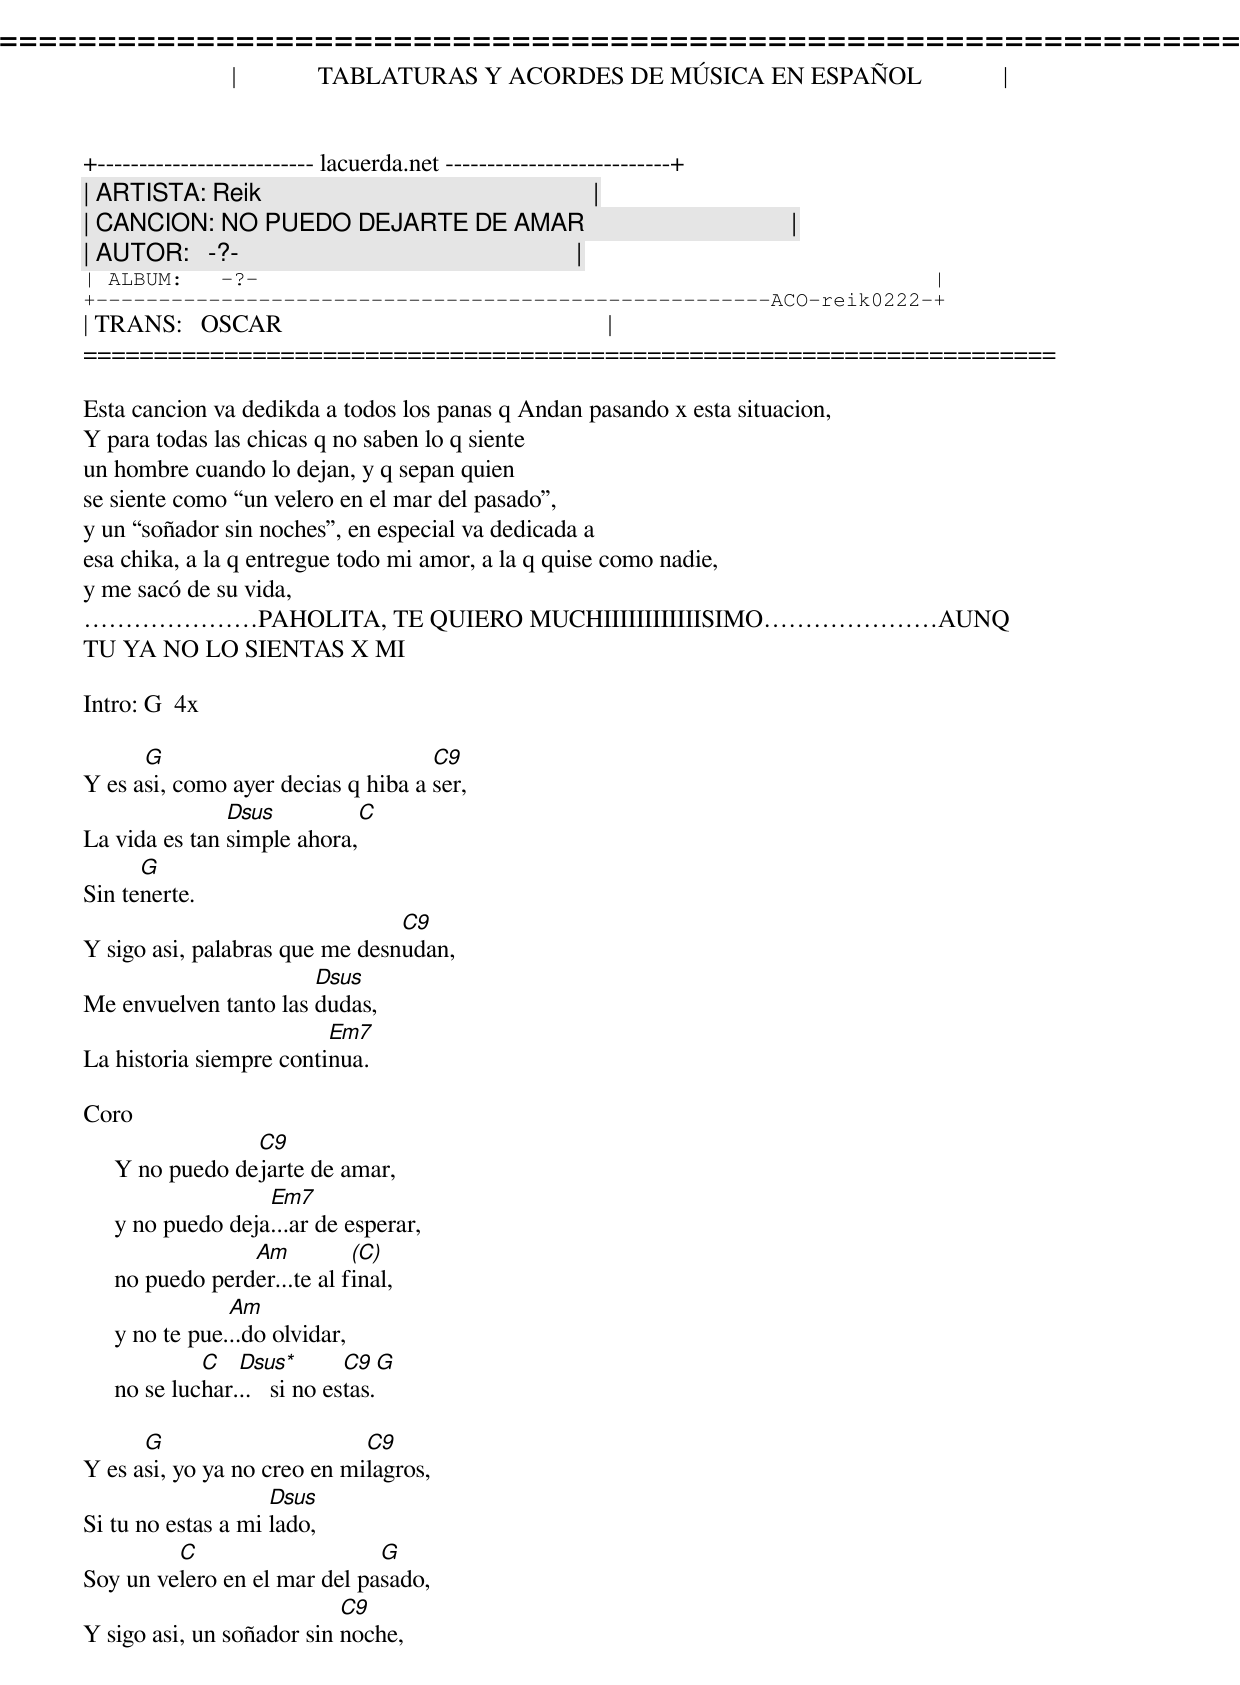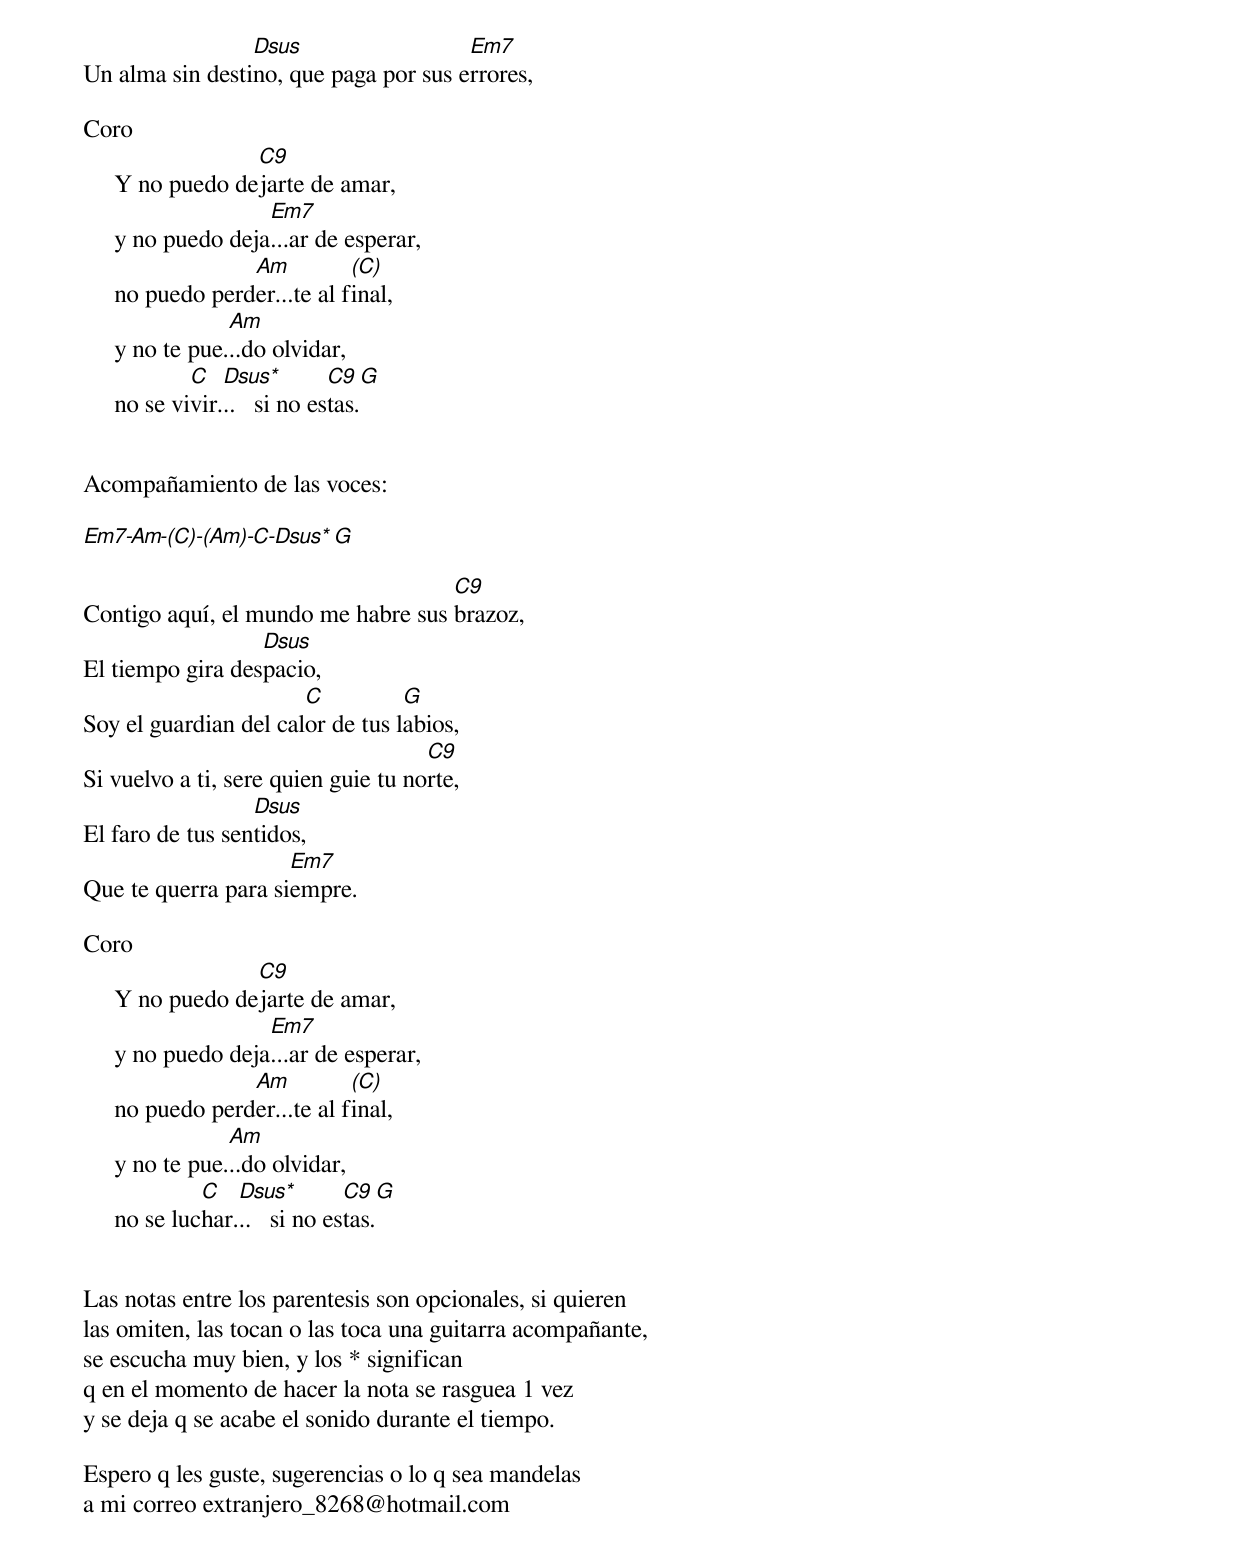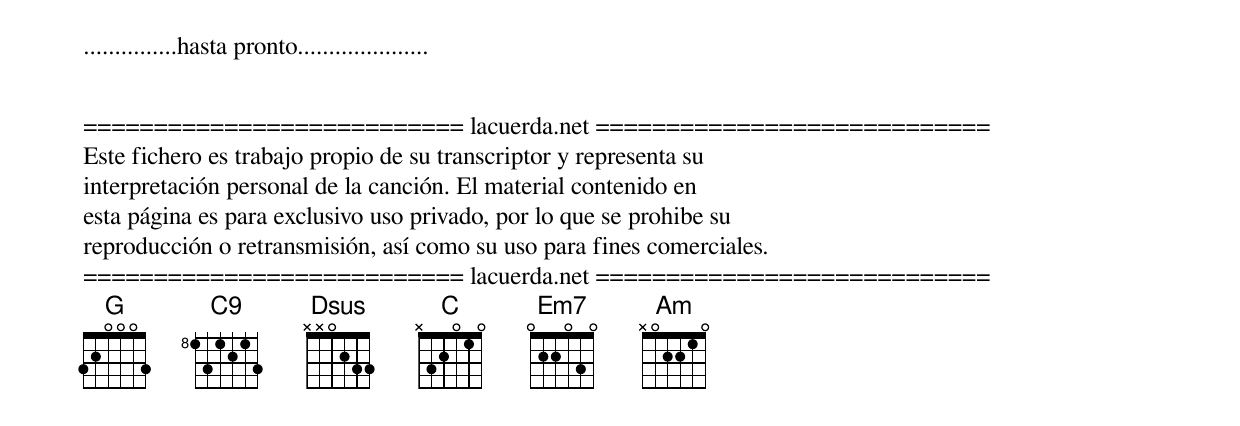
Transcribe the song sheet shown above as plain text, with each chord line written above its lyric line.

=====================================================================
|             TABLATURAS Y ACORDES DE MÚSICA EN ESPAÑOL             |
+-------------------------- lacuerda.net ---------------------------+
| ARTISTA: Reik                                                     |
| CANCION: NO PUEDO DEJARTE DE AMAR                                 |
| AUTOR:   -?-                                                      |
| ALBUM:   -?-                                                      |
+------------------------------------------------------ACO-reik0222-+
| TRANS:   OSCAR                                                    |
=====================================================================

Esta cancion va dedikda a todos los panas q Andan pasando x esta situacion,
Y para todas las chicas q no saben lo q siente
un hombre cuando lo dejan, y q sepan quien
se siente como un velero en el mar del pasado,
y un soñador sin noches, en especial va dedicada a
esa chika, a la q entregue todo mi amor, a la q quise como nadie,
y me sacó de su vida,
PAHOLITA, TE QUIERO MUCHIIIIIIIIIIIISIMOAUNQ
TU YA NO LO SIENTAS X MI

Intro: G  4x

      G                             C9
Y es asi, como ayer decias q hiba a ser,
               Dsus           C
La vida es tan simple ahora,
      G
Sin tenerte.
                                C9
Y sigo asi, palabras que me desnudan,
                       Dsus
Me envuelven tanto las dudas,
                         Em7
La historia siempre continua.

Coro
                  C9
     Y no puedo dejarte de amar,
                    Em7
     y no puedo deja...ar de esperar,
                  Am          (C)
     no puedo perder...te al final,
                 Am
     y no te pue...do olvidar,
              C   Dsus*        C9        G
     no se luchar...   si no estas.

      G                      C9
Y es asi, yo ya no creo en milagros,
                    Dsus
Si tu no estas a mi lado,
         C                    G
Soy un velero en el mar del pasado,
                           C9
Y sigo asi, un soñador sin noche,
                 Dsus                  Em7
Un alma sin destino, que paga por sus errores,

Coro
                  C9
     Y no puedo dejarte de amar,
                    Em7
     y no puedo deja...ar de esperar,
                  Am          (C)
     no puedo perder...te al final,
                 Am
     y no te pue...do olvidar,
             C   Dsus*        C9        G
     no se vivir...   si no estas.


Acompañamiento de las voces:

Em7-Am-(C)-(Am)-C-Dsus*     G

                                    C9
Contigo aquí, el mundo me habre sus brazoz,
                  Dsus
El tiempo gira despacio,
                       C          G
Soy el guardian del calor de tus labios,
                                     C9
Si vuelvo a ti, sere quien guie tu norte,
                  Dsus
El faro de tus sentidos,
                     Em7
Que te querra para siempre.

Coro
                  C9
     Y no puedo dejarte de amar,
                    Em7
     y no puedo deja...ar de esperar,
                  Am          (C)
     no puedo perder...te al final,
                 Am
     y no te pue...do olvidar,
              C   Dsus*        C9        G
     no se luchar...   si no estas.


Las notas entre los parentesis son opcionales, si quieren
las omiten, las tocan o las toca una guitarra acompañante,
se escucha muy bien, y los * significan
q en el momento de hacer la nota se rasguea 1 vez
y se deja q se acabe el sonido durante el tiempo.

Espero q les guste, sugerencias o lo q sea mandelas
a mi correo extranjero_8268@hotmail.com
...............hasta pronto.....................


=========================== lacuerda.net ============================
Este fichero es trabajo propio de su transcriptor y representa su
interpretación personal de la canción. El material contenido en
esta página es para exclusivo uso privado, por lo que se prohibe su
reproducción o retransmisión, así como su uso para fines comerciales.
=========================== lacuerda.net ============================
